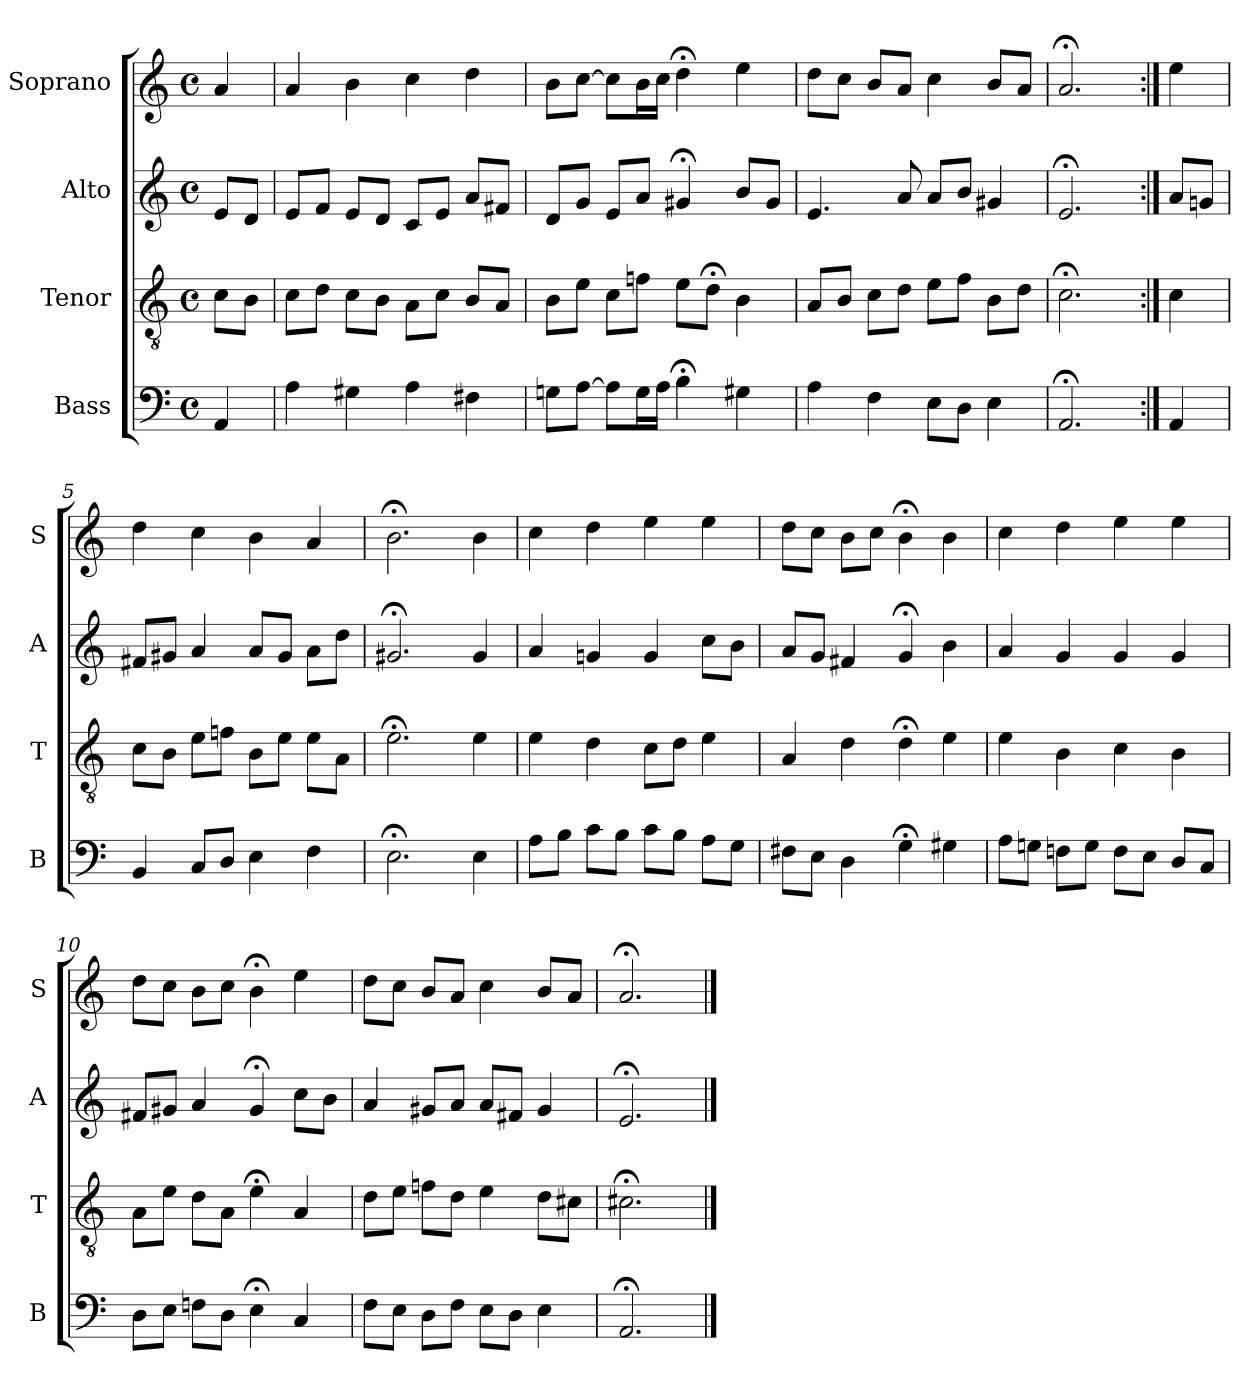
**kern	**kern	**kern	**kern
*part4	*part3	*part2	*part1
*staff4	*staff3	*staff2	*staff1
*I"Bass	*I"Tenor	*I"Alto	*I"Soprano
*I'B	*I'T	*I'A	*I'S
*clefF4	*clefGv2	*clefG2	*clefG2
*k[]	*k[]	*k[]	*k[]
*a:	*a:	*a:	*a:
*M4/4	*M4/4	*M4/4	*M4/4
*met(c)	*met(c)	*met(c)	*met(c)
*MM100	*MM100	*MM100	*MM100
=	=	=	=
4AA	8cL	8eL	4a
.	8BJ	8dJ	.
=1	=1	=1	=1
4A	8cL	8eL	4a
.	8dJ	8fJ	.
4G#X	8cL	8eL	4b
.	8BJ	8dJ	.
4A	8AL	8cL	4cc
.	8cJ	8eJ	.
4F#X	8BL	8aL	4dd
.	8AJ	8f#XJ	.
=2	=2	=2	=2
8GnL	8BL	8dL	8bL
[8AJ	8eJ	8gJ	[8ccJ
8AL]	8cL	8eL	8ccL]
16GL	8fnJ	8aJ	16bL
16AJJ	.	.	16ccJJ
4B;<	8eL	4g#X;<	4dd;<
.	8d;<J	.	.
4G#X	4B	8bL	4ee
.	.	8g#J	.
=3	=3	=3	=3
4A	8AL	4.e	8ddL
.	8BJ	.	8ccJ
4F	8cL	.	8bL
.	8dJ	8a	8aJ
8EL	8eL	8aL	4cc
8DJ	8fJ	8bJ	.
4E	8BL	4g#X	8bL
.	8dJ	.	8aJ
=4	=4	=4	=4
2.AA;<	2.c;<	2.e;<	2.a;<
=:|!	=:|!	=:|!	=:|!
4AA	4c	8aL	4ee
.	.	8gnJ	.
=5	=5	=5	=5
4BB	8cL	8f#XL	4dd
.	8BJ	8g#XJ	.
8CL	8eL	4a	4cc
8DJ	8fnJ	.	.
4E	8BL	8aL	4b
.	8eJ	8g#J	.
4F	8eL	8aL	4a
.	8AJ	8ddJ	.
=6	=6	=6	=6
2.E;<	2.e;<	2.g#X;<	2.b;<
4E	4e	4g#	4b
=7	=7	=7	=7
8AL	4e	4a	4cc
8BJ	.	.	.
8cL	4d	4gn	4dd
8BJ	.	.	.
8cL	8cL	4g	4ee
8BJ	8dJ	.	.
8AL	4e	8ccL	4ee
8GJ	.	8bJ	.
=8	=8	=8	=8
8F#XL	4A	8aL	8ddL
8EJ	.	8gJ	8ccJ
4D	4d	4f#X	8bL
.	.	.	8ccJ
4G;<	4d;<	4g;<	4b;<
4G#X	4e	4b	4b
=9	=9	=9	=9
8AL	4e	4a	4cc
8GnJ	.	.	.
8FnL	4B	4g	4dd
8GJ	.	.	.
8FL	4c	4g	4ee
8EJ	.	.	.
8DL	4B	4g	4ee
8CJ	.	.	.
=10	=10	=10	=10
8DL	8AL	8f#XL	8ddL
8EJ	8eJ	8g#XJ	8ccJ
8FnL	8dL	4a	8bL
8DJ	8AJ	.	8ccJ
4E;<	4e;<	4g#;<	4b;<
4C	4A	8ccL	4ee
.	.	8bJ	.
=11	=11	=11	=11
8FL	8dL	4a	8ddL
8EJ	8eJ	.	8ccJ
8DL	8fnL	8g#XL	8bL
8FJ	8dJ	8aJ	8aJ
8EL	4e	8aL	4cc
8DJ	.	8f#XJ	.
4Ei	8diL	4g#i	8biL
.	8c#XJ	.	8aJ
=12	=12	=12	=12
2.AA;<	2.c#X;<	2.e;<	2.a;<
==	==	==	==
*-	*-	*-	*-
